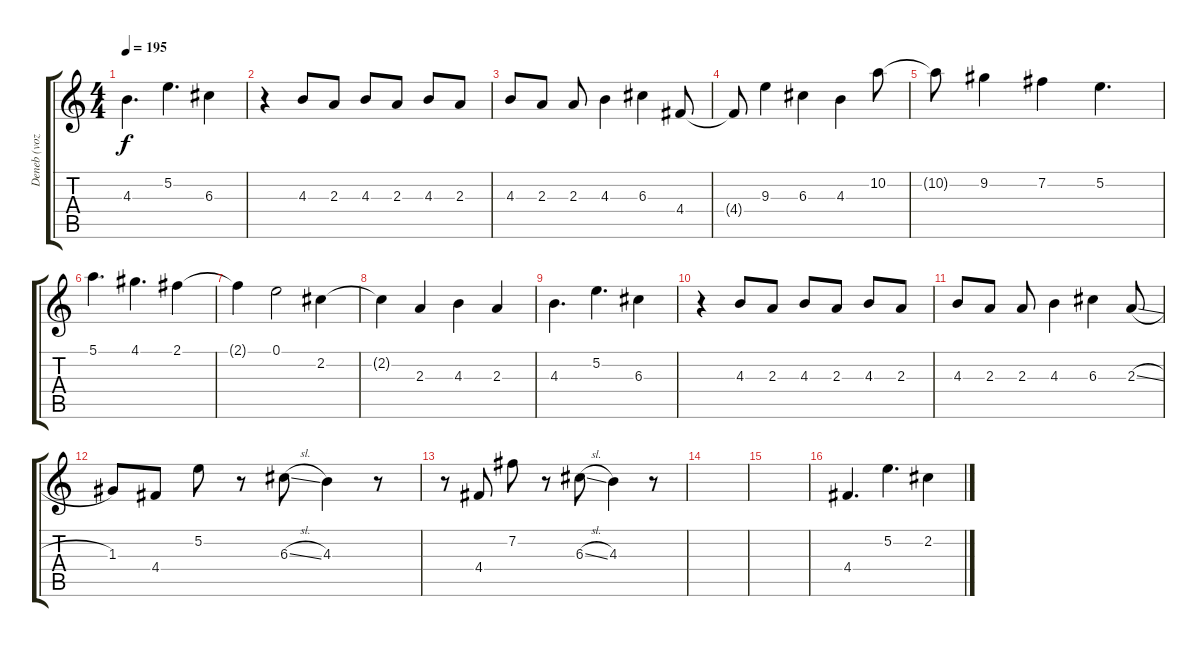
\track ("Deneb (voz)" "Deneb (voz") {instrument distortionguitar}
\staff {score tabs}
\tuning (E4 B3 G3 D3 A2 E2) {hide}
\ts (4 4)
\tempo 195
\clef g2
\ks c
4.3.4{d dy f} 5.2.4{d} 6.3.4 |
r.4 4.3.8 2.3.8 4.3.8 2.3.8 4.3.8 2.3.8 |
4.3.8 2.3.8 2.3.8 4.3.4 6.3.4 4.4.8 |
4.4{t}.8 9.3.4 6.3.4 4.3.4 10.2.8 |
10.2{t}.8 9.2.4 7.2.4 5.2.4{d} |
5.1.4{d} 4.1.4{d} 2.1.4 |
2.1{t}.4 0.1.2 2.2.4 |
2.2{t}.4 2.3.4 4.3.4 2.3.4 |
4.3.4{d} 5.2.4{d} 6.3.4 |
r.4 4.3.8 2.3.8 4.3.8 2.3.8 4.3.8 2.3.8 |
4.3.8 2.3.8 2.3.8 4.3.4 6.3.4 2.3{sl}.8 |
1.3.8 4.4.8 5.2.8 r.8 6.3{sl}.8 4.3.4 r.8 |
r.8 4.4.8 7.2.8 r.8 6.3{sl}.8 4.3.4 r.8 |
|
|
4.4.4{d} 5.2.4{d} 2.2.4
